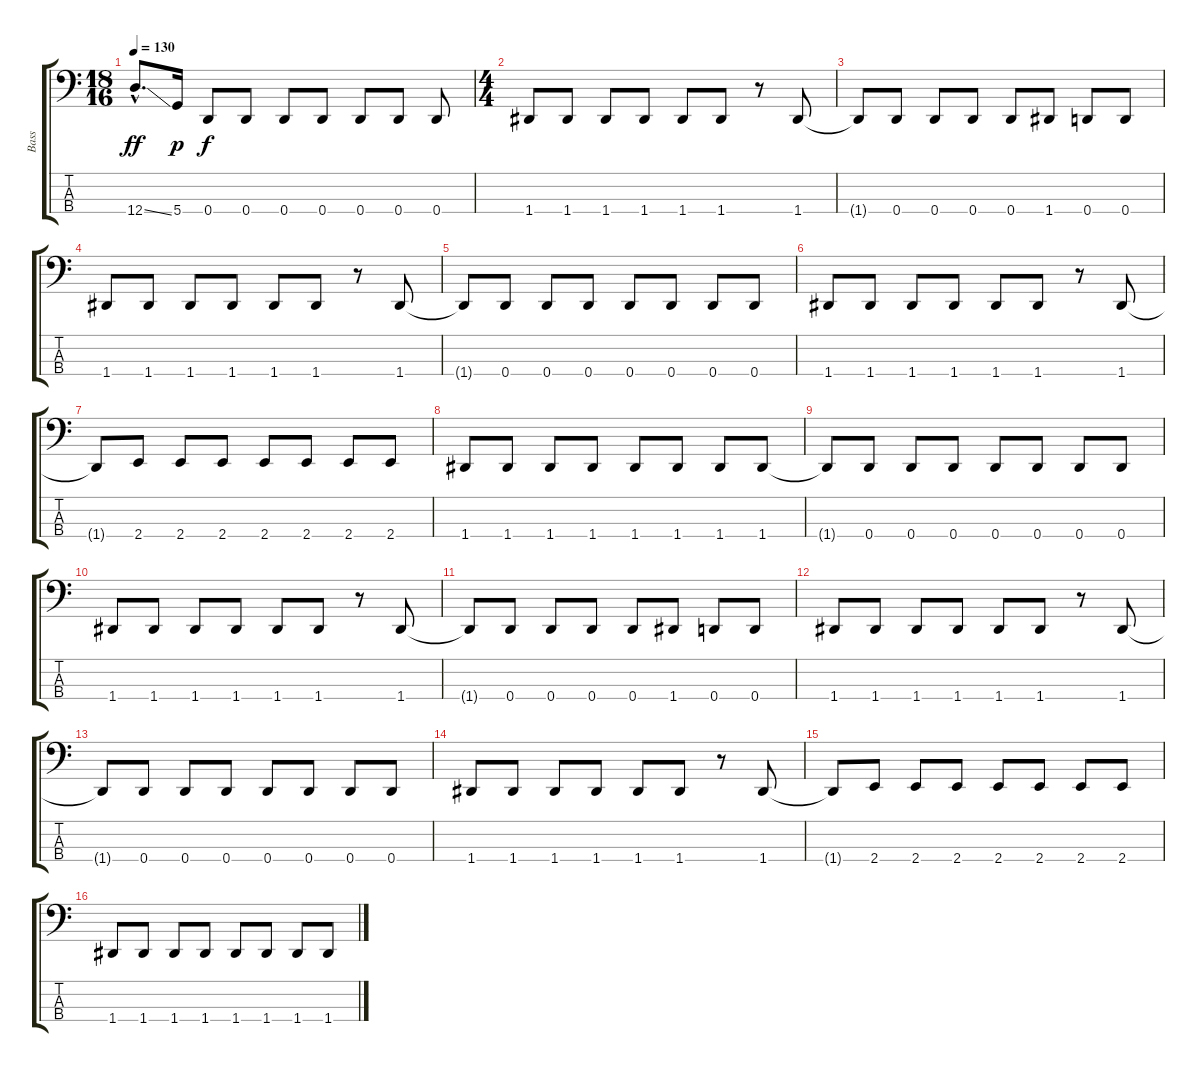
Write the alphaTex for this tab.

\track ("Bass" "Bass") {instrument electricbassfinger}
\staff {score tabs}
\tuning (G2 D2 A1 D1) {hide}
\ts (18 16)
\tempo 130
\clef f4
\ks c
12.4{ss hac}.8{d dy ff instrument electricbassfinger} 5.4.16{dy p} 0.4.8{dy f} 0.4.8 0.4.8 0.4.8 0.4.8 0.4.8 0.4.8 |
\ts (4 4)
1.4.8 1.4.8 1.4.8 1.4.8 1.4.8 1.4.8 r.8 1.4.8 |
1.4{t}.8 0.4.8 0.4.8 0.4.8 0.4.8 1.4.8 0.4.8 0.4.8 |
1.4.8 1.4.8 1.4.8 1.4.8 1.4.8 1.4.8 r.8 1.4.8 |
1.4{t}.8 0.4.8 0.4.8 0.4.8 0.4.8 0.4.8 0.4.8 0.4.8 |
1.4.8 1.4.8 1.4.8 1.4.8 1.4.8 1.4.8 r.8 1.4.8 |
1.4{t}.8 2.4.8 2.4.8 2.4.8 2.4.8 2.4.8 2.4.8 2.4.8 |
1.4.8 1.4.8 1.4.8 1.4.8 1.4.8 1.4.8 1.4.8 1.4.8 |
1.4{t}.8 0.4.8 0.4.8 0.4.8 0.4.8 0.4.8 0.4.8 0.4.8 |
1.4.8 1.4.8 1.4.8 1.4.8 1.4.8 1.4.8 r.8 1.4.8 |
1.4{t}.8 0.4.8 0.4.8 0.4.8 0.4.8 1.4.8 0.4.8 0.4.8 |
1.4.8 1.4.8 1.4.8 1.4.8 1.4.8 1.4.8 r.8 1.4.8 |
1.4{t}.8 0.4.8 0.4.8 0.4.8 0.4.8 0.4.8 0.4.8 0.4.8 |
1.4.8 1.4.8 1.4.8 1.4.8 1.4.8 1.4.8 r.8 1.4.8 |
1.4{t}.8 2.4.8 2.4.8 2.4.8 2.4.8 2.4.8 2.4.8 2.4.8 |
1.4.8 1.4.8 1.4.8 1.4.8 1.4.8 1.4.8 1.4.8 1.4.8
